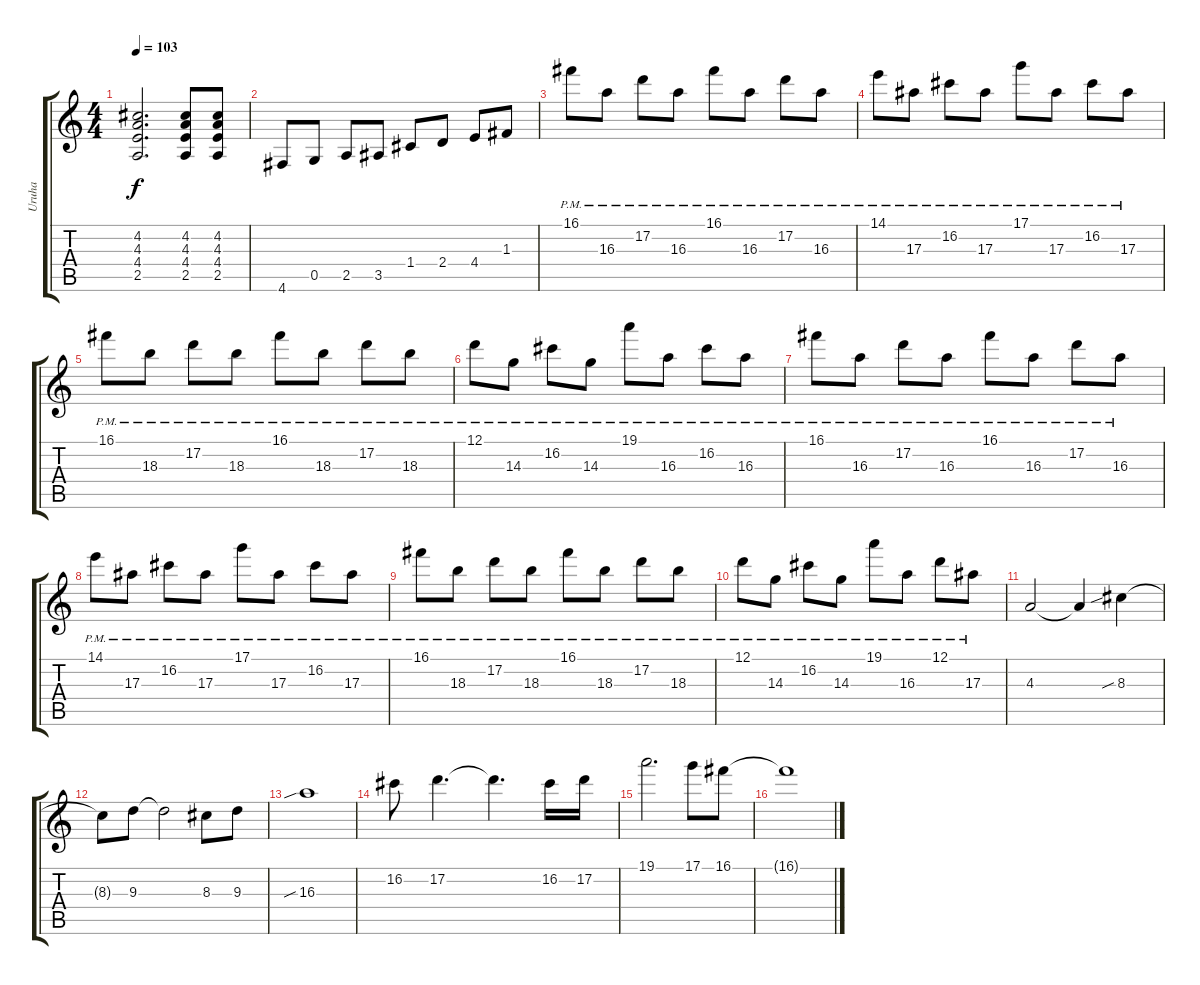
\track ("Uruha" "Uruha") {instrument overdrivenguitar}
\staff {score tabs}
\tuning (D4 A3 F3 C3 G2 D2) {hide}
\ts (4 4)
\tempo 103
\clef g2
\ks c
(4.2 4.3 4.4 2.5).2{d dy f} (4.2 4.3 4.4 2.5).8 (4.2 4.3 4.4 2.5).8 |
4.6.8 0.5.8 2.5.8 3.5.8 1.4.8 2.4.8 4.4.8 1.3.8 |
16.1{pm}.8 16.3{pm}.8 17.2{pm}.8 16.3{pm}.8 16.1{pm}.8 16.3{pm}.8 17.2{pm}.8 16.3{pm}.8 |
14.1{pm}.8 17.3{pm}.8 16.2{pm}.8 17.3{pm}.8 17.1{pm}.8 17.3{pm}.8 16.2{pm}.8 17.3{pm}.8 |
16.1{pm}.8 18.3{pm}.8 17.2{pm}.8 18.3{pm}.8 16.1{pm}.8 18.3{pm}.8 17.2{pm}.8 18.3{pm}.8 |
12.1{pm}.8 14.3{pm}.8 16.2{pm}.8 14.3{pm}.8 19.1{pm}.8 16.3{pm}.8 16.2{pm}.8 16.3{pm}.8 |
16.1{pm}.8 16.3{pm}.8 17.2{pm}.8 16.3{pm}.8 16.1{pm}.8 16.3{pm}.8 17.2{pm}.8 16.3{pm}.8 |
14.1{pm}.8 17.3{pm}.8 16.2{pm}.8 17.3{pm}.8 17.1{pm}.8 17.3{pm}.8 16.2{pm}.8 17.3{pm}.8 |
16.1{pm}.8 18.3{pm}.8 17.2{pm}.8 18.3{pm}.8 16.1{pm}.8 18.3{pm}.8 17.2{pm}.8 18.3{pm}.8 |
12.1{pm}.8 14.3{pm}.8 16.2{pm}.8 14.3{pm}.8 19.1{pm}.8 16.3{pm}.8 12.1{pm}.8 17.3{pm}.8 |
4.3.2 4.3{t}.4 8.3{sib}.4 |
8.3{t}.8 9.3.8 9.3{t}.2 8.3.8 9.3.8 |
16.3{sib}.1 |
16.2.8 17.2.4{d} 17.2{t}.4{d} 16.2.16 17.2.16 |
19.1.2{d} 17.1.8 16.1.8 |
16.1{t}.1
